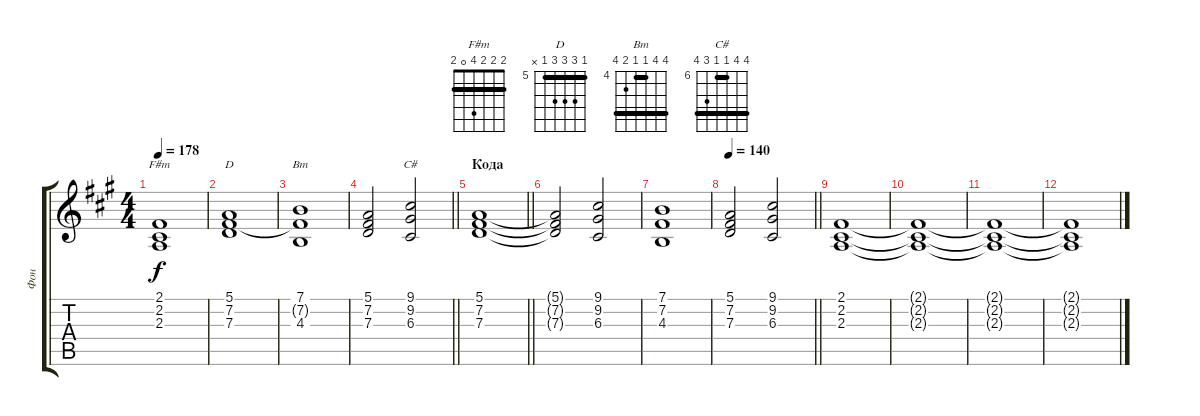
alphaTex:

\track ("Фон" "Фон") {instrument pad2warm}
\staff {score tabs}
\tuning (E4 B3 G3 D3 A2 E2) {hide}
\chord ("F#m" 2 2 2 4 0 2) {barre 2}
\chord ("D" 5 7 7 7 5 x) {firstfret 5 barre 5}
\chord ("Bm" 7 7 4 4 5 7) {firstfret 4 barre (4 7)}
\chord ("C#" 9 9 6 6 8 9) {firstfret 6 barre (6 9)}
\ts (4 4)
\tempo 178
\clef g2
\ks f#minor
(2.1 2.2 2.3).1{ch "F#m" dy f} |
(5.1 7.2 7.3).1{ch "D"} |
(7.1 7.2{t} 4.3).1{ch "Bm"} |
\barLineRight lightlight
(5.1 7.2 7.3).2 (9.1 9.2 6.3).2{ch "C#"} |
\section ("" "Кода")
\barLineRight lightlight
(5.1 7.2 7.3).1 |
(5.1{t} 7.2{t} 7.3{t}).2 (9.1 9.2 6.3).2 |
(7.1 7.2 4.3).1 |
\tempo 140
\barLineRight lightlight
(5.1 7.2 7.3).2 (9.1 9.2 6.3).2 |
\section ("" "")
(2.1 2.2 2.3).1{volume 0} |
(2.1{t} 2.2{t} 2.3{t}).1 |
(2.1{t} 2.2{t} 2.3{t}).1 |
(2.1{t} 2.2{t} 2.3{t}).1
